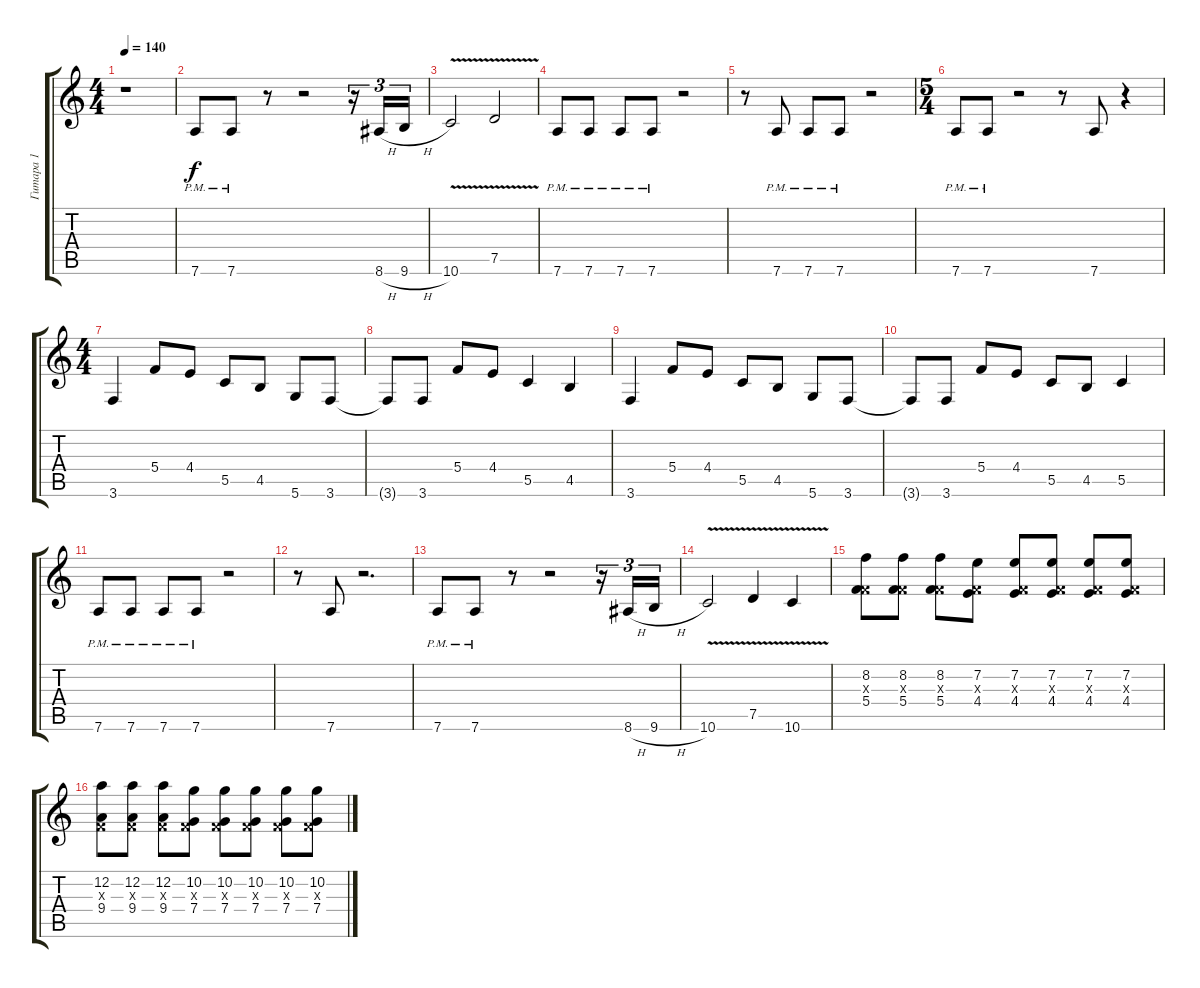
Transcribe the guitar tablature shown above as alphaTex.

\track ("Гитара 1" "Гитара 1") {instrument overdrivenguitar}
\staff {score tabs}
\tuning (D4 A3 F3 C3 G2 D2) {hide}
\ts (4 4)
\tempo 140
\clef g2
\ks c
r.1{dy f} |
7.6{pm}.8 7.6{pm}.8 r.8 r.2 r.16{tu (3 2)} 8.6{h}.16{tu (3 2)} 9.6{h}.16{tu (3 2)} |
10.6{v}.2 7.5{v}.2 |
7.6{pm}.8 7.6{pm}.8 7.6{pm}.8 7.6{pm}.8 r.2 |
r.8 7.6{pm}.8 7.6{pm}.8 7.6{pm}.8 r.2 |
\ts (5 4)
7.6{pm}.8 7.6{pm}.8 r.2 r.8 7.6.8 r.4 |
\ts (4 4)
3.6.4 5.4.8 4.4.8 5.5.8 4.5.8 5.6.8 3.6.8 |
3.6{t}.8 3.6.8 5.4.8 4.4.8 5.5.4 4.5.4 |
3.6.4 5.4.8 4.4.8 5.5.8 4.5.8 5.6.8 3.6.8 |
3.6{t}.8 3.6.8 5.4.8 4.4.8 5.5.8 4.5.8 5.5.4 |
7.6{pm}.8 7.6{pm}.8 7.6{pm}.8 7.6{pm}.8 r.2 |
r.8 7.6.8 r.2{d} |
7.6{pm}.8 7.6{pm}.8 r.8 r.2 r.16{tu (3 2)} 8.6{h}.16{tu (3 2)} 9.6{h}.16{tu (3 2)} |
10.6{v}.2 7.5{v}.4 10.6{v}.4 |
(8.2 0.3{x} 5.4).8 (8.2 0.3{x} 5.4).8 (8.2 0.3{x} 5.4).8 (7.2 0.3{x} 4.4).8 (7.2 0.3{x} 4.4).8 (7.2 0.3{x} 4.4).8 (7.2 0.3{x} 4.4).8 (7.2 0.3{x} 4.4).8 |
(12.2 0.3{x} 9.4).8 (12.2 0.3{x} 9.4).8 (12.2 0.3{x} 9.4).8 (10.2 0.3{x} 7.4).8 (10.2 0.3{x} 7.4).8 (10.2 0.3{x} 7.4).8 (10.2 0.3{x} 7.4).8 (10.2 0.3{x} 7.4).8
